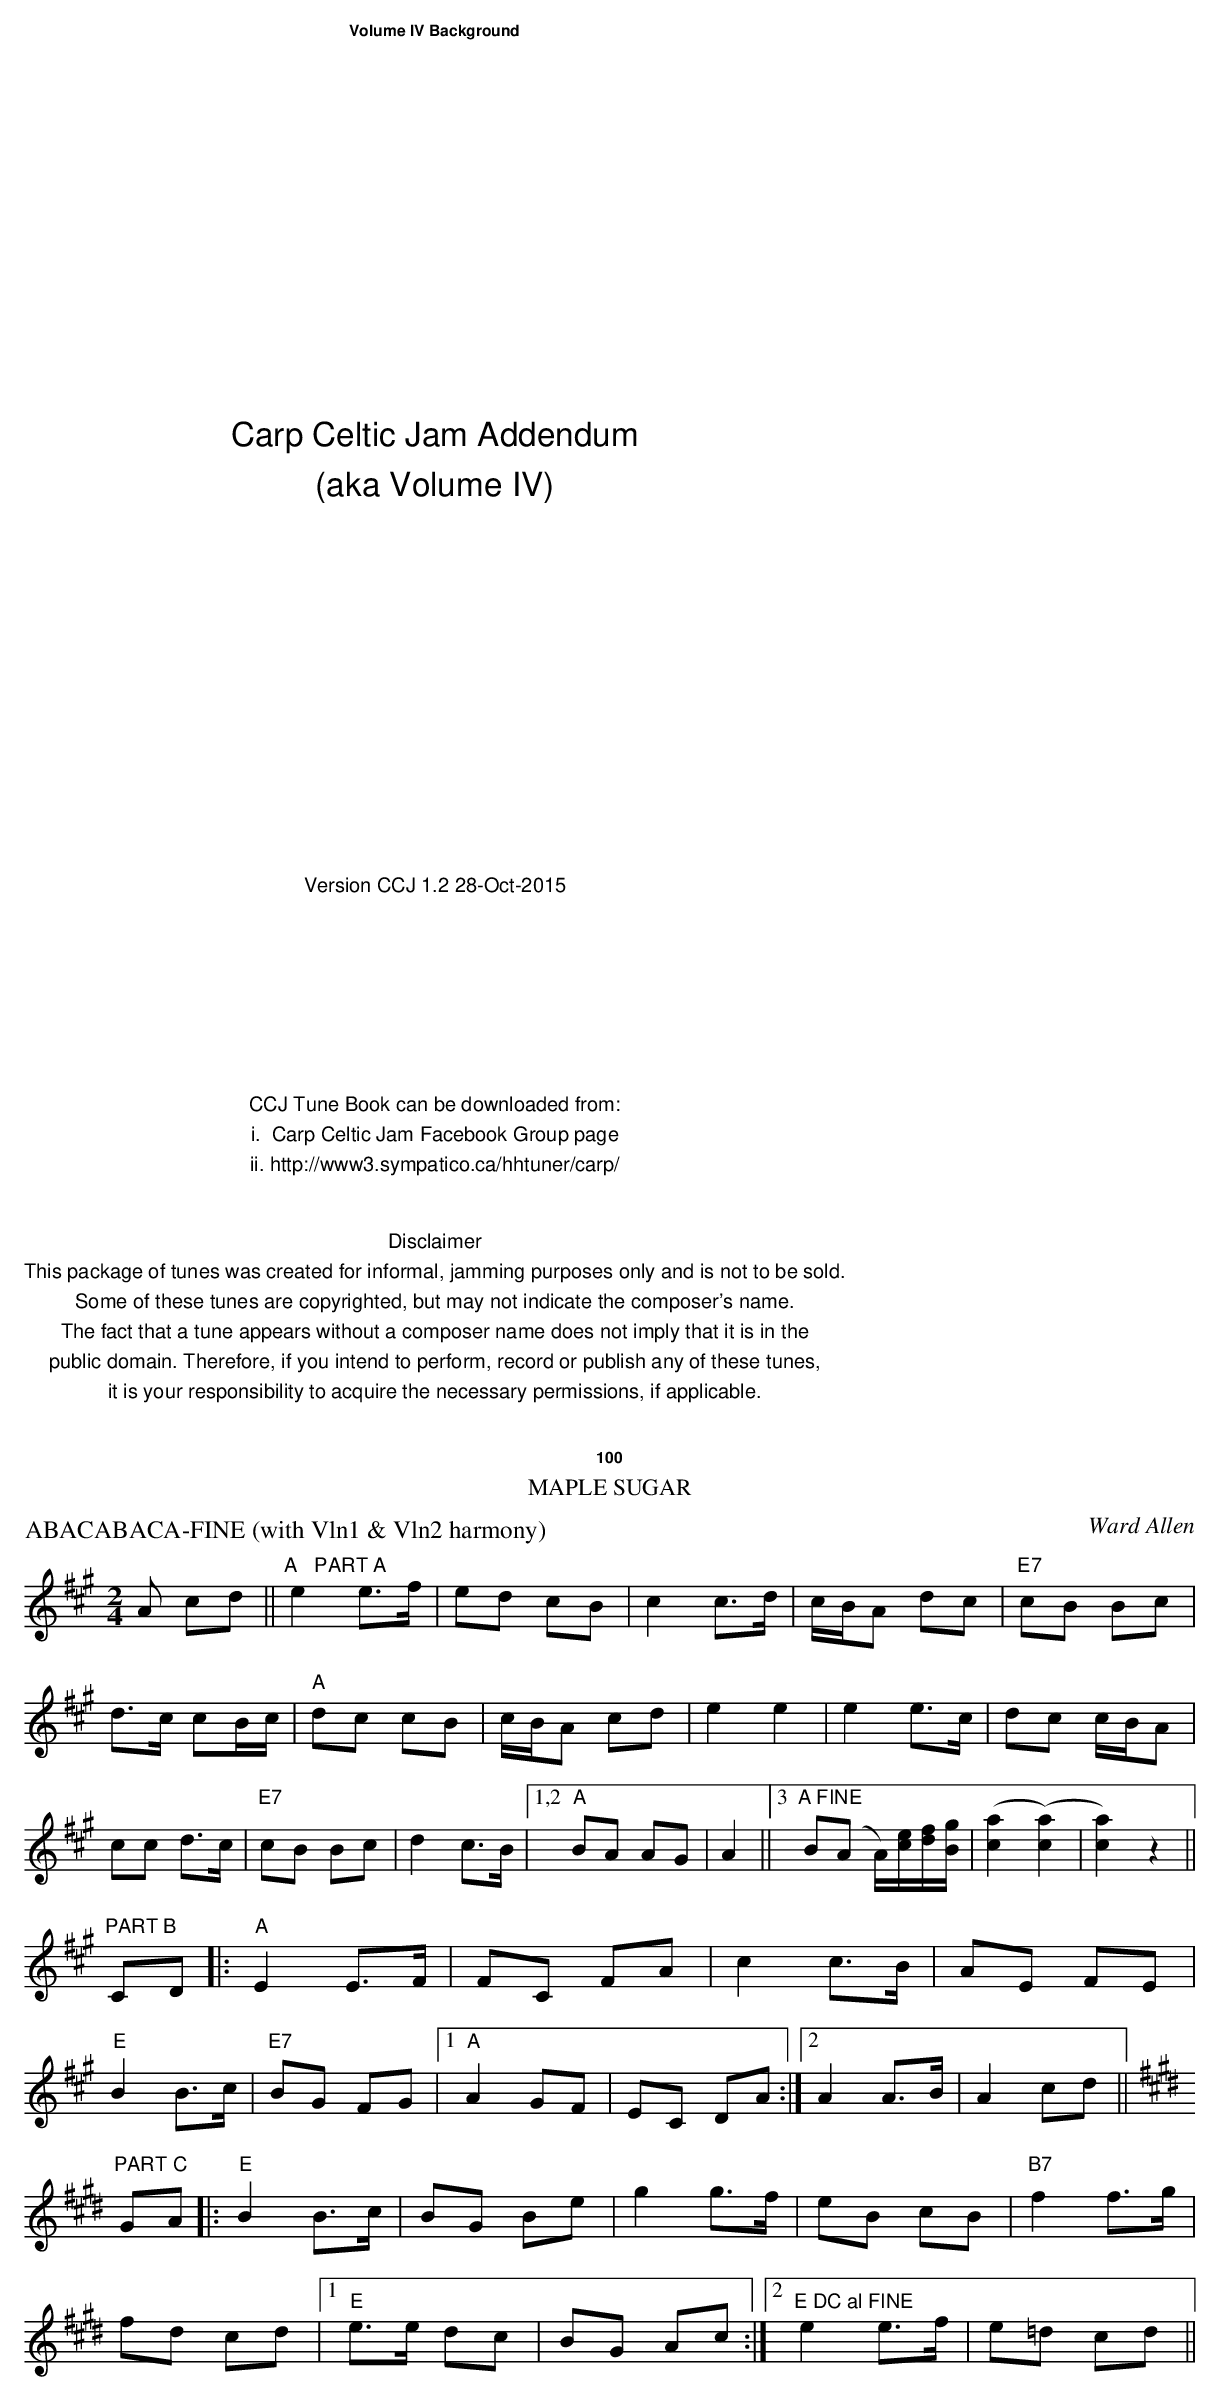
X:1
T:Maple Sugar
C:Ward Allen
P:ABACABACA-FINE (with Vln1 & Vln2 harmony)
M:2/4
L:1/8
K:A
A cd||"A   PART A"e2e>f|ed cB|c2c>d|c/B/A dc|"E7"cB Bc|
d>c cB/c/|"A"dc cB|c/B/A cd|e2e2|e2 e>c|dc c/B/A|
cc d>c|"E7"cB Bc|d2c>B|1,2"A"BA AG| A2||3"A FINE"B(A A/)[ce]/[df]/[gB]/|([a2c2]([a2c2])|[a2c2])z2 ||
"PART B"CD||:"A"E2 E>F|FC FA|c2 c>B|AE FE|
"E"B2 B>c|"E7"BG FG|1"A"A2 GF|EC DA:|2A2 A>B|A2 cd||
K:E
"PART C" GA||:"E"B2B>c|BG Be|g2g>f|eB cB|"B7"f2 f>g|
fd cd|1"E"e>e dc|BG Ac:|2"E DC al FINE"e2 e>f|e=d cd||
